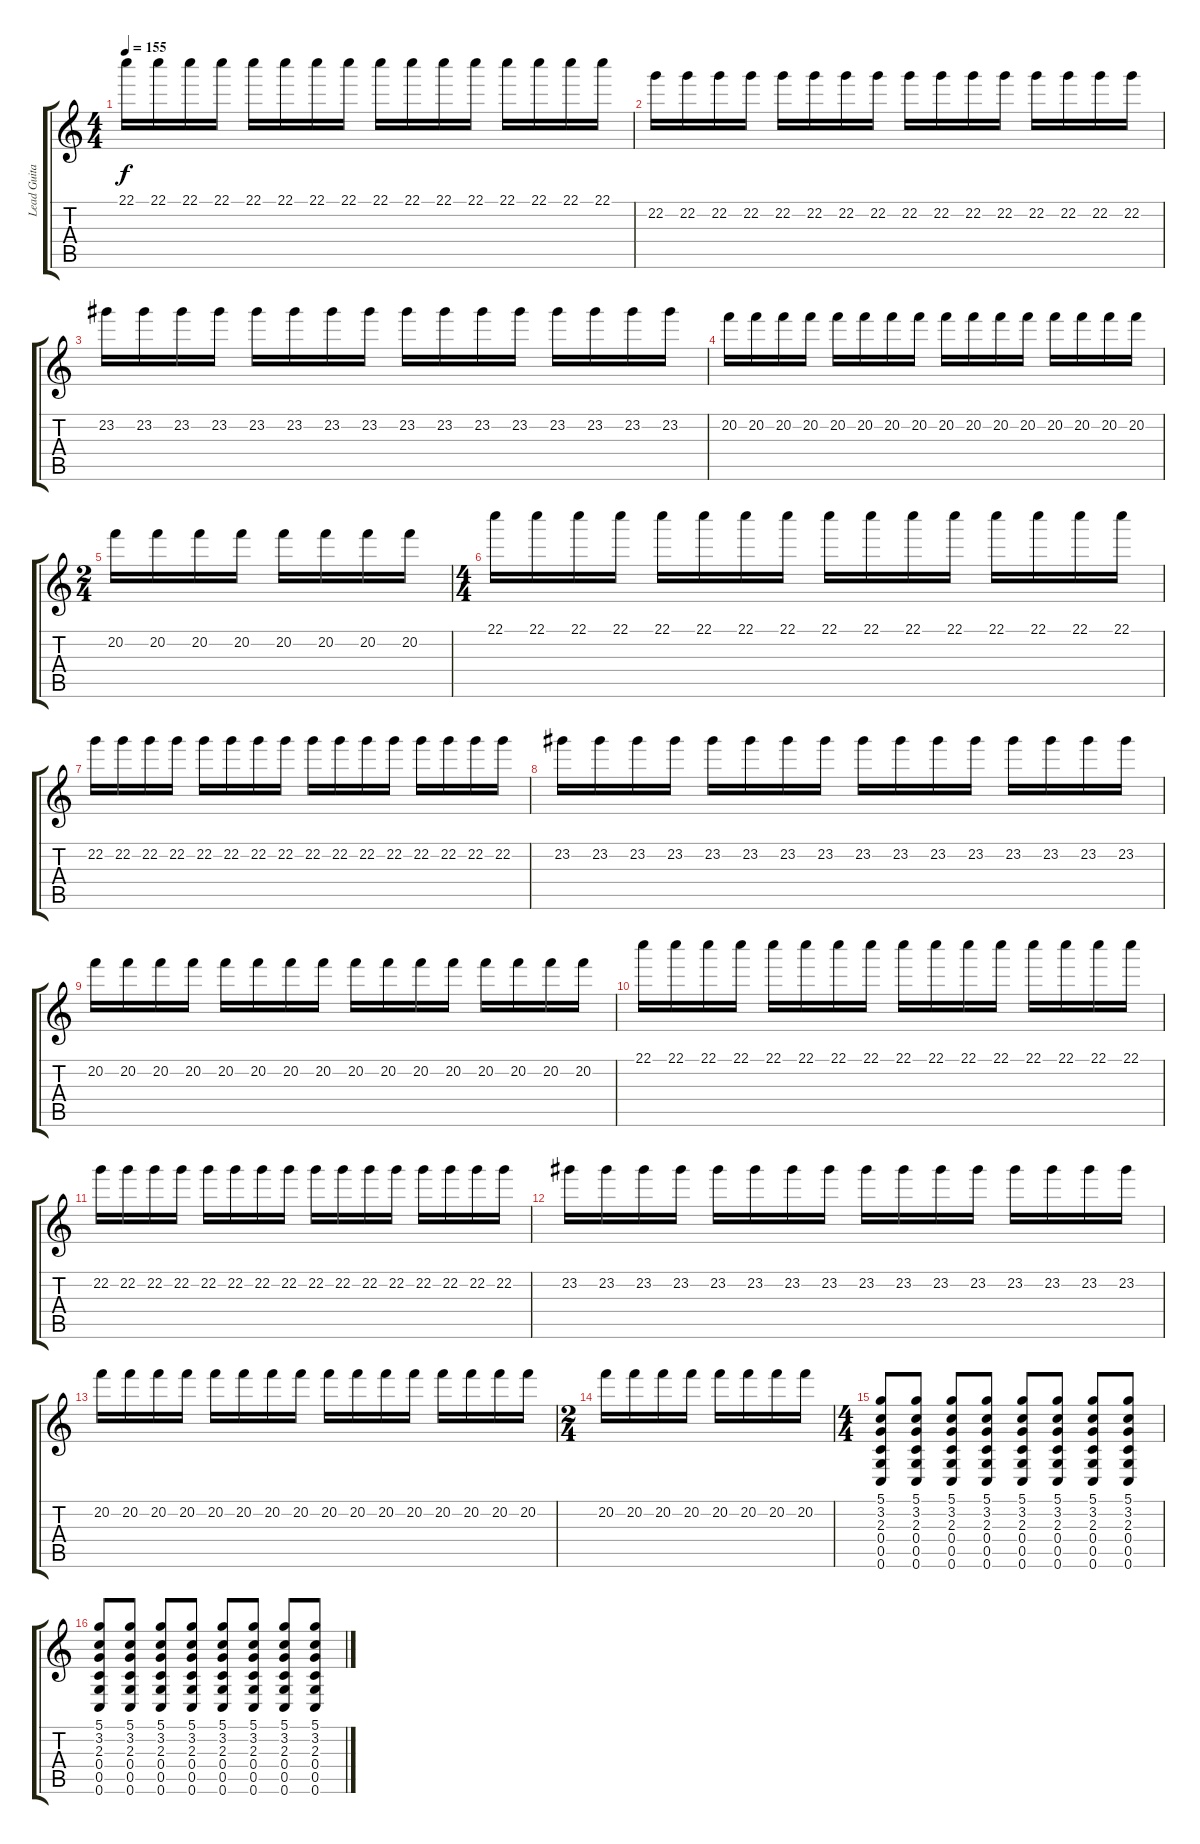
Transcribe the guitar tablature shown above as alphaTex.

\track ("Lead Guitar (Drop C)" "Lead Guita") {instrument distortionguitar}
\staff {score tabs}
\tuning (D4 A3 F3 C3 G2 C2) {hide}
\ts (4 4)
\tempo 155
\clef g2
\ks c
22.1.16{dy f} 22.1.16 22.1.16 22.1.16 22.1.16 22.1.16 22.1.16 22.1.16 22.1.16 22.1.16 22.1.16 22.1.16 22.1.16 22.1.16 22.1.16 22.1.16 |
22.2.16 22.2.16 22.2.16 22.2.16 22.2.16 22.2.16 22.2.16 22.2.16 22.2.16 22.2.16 22.2.16 22.2.16 22.2.16 22.2.16 22.2.16 22.2.16 |
23.2.16 23.2.16 23.2.16 23.2.16 23.2.16 23.2.16 23.2.16 23.2.16 23.2.16 23.2.16 23.2.16 23.2.16 23.2.16 23.2.16 23.2.16 23.2.16 |
20.2.16 20.2.16 20.2.16 20.2.16 20.2.16 20.2.16 20.2.16 20.2.16 20.2.16 20.2.16 20.2.16 20.2.16 20.2.16 20.2.16 20.2.16 20.2.16 |
\ts (2 4)
20.2.16 20.2.16 20.2.16 20.2.16 20.2.16 20.2.16 20.2.16 20.2.16 |
\ts (4 4)
22.1.16 22.1.16 22.1.16 22.1.16 22.1.16 22.1.16 22.1.16 22.1.16 22.1.16 22.1.16 22.1.16 22.1.16 22.1.16 22.1.16 22.1.16 22.1.16 |
22.2.16 22.2.16 22.2.16 22.2.16 22.2.16 22.2.16 22.2.16 22.2.16 22.2.16 22.2.16 22.2.16 22.2.16 22.2.16 22.2.16 22.2.16 22.2.16 |
23.2.16 23.2.16 23.2.16 23.2.16 23.2.16 23.2.16 23.2.16 23.2.16 23.2.16 23.2.16 23.2.16 23.2.16 23.2.16 23.2.16 23.2.16 23.2.16 |
20.2.16 20.2.16 20.2.16 20.2.16 20.2.16 20.2.16 20.2.16 20.2.16 20.2.16 20.2.16 20.2.16 20.2.16 20.2.16 20.2.16 20.2.16 20.2.16 |
22.1.16 22.1.16 22.1.16 22.1.16 22.1.16 22.1.16 22.1.16 22.1.16 22.1.16 22.1.16 22.1.16 22.1.16 22.1.16 22.1.16 22.1.16 22.1.16 |
22.2.16 22.2.16 22.2.16 22.2.16 22.2.16 22.2.16 22.2.16 22.2.16 22.2.16 22.2.16 22.2.16 22.2.16 22.2.16 22.2.16 22.2.16 22.2.16 |
23.2.16 23.2.16 23.2.16 23.2.16 23.2.16 23.2.16 23.2.16 23.2.16 23.2.16 23.2.16 23.2.16 23.2.16 23.2.16 23.2.16 23.2.16 23.2.16 |
20.2.16 20.2.16 20.2.16 20.2.16 20.2.16 20.2.16 20.2.16 20.2.16 20.2.16 20.2.16 20.2.16 20.2.16 20.2.16 20.2.16 20.2.16 20.2.16 |
\ts (2 4)
20.2.16 20.2.16 20.2.16 20.2.16 20.2.16 20.2.16 20.2.16 20.2.16 |
\ts (4 4)
(5.1 3.2 2.3 0.4 0.5 0.6).8 (5.1 3.2 2.3 0.4 0.5 0.6).8 (5.1 3.2 2.3 0.4 0.5 0.6).8 (5.1 3.2 2.3 0.4 0.5 0.6).8 (5.1 3.2 2.3 0.4 0.5 0.6).8 (5.1 3.2 2.3 0.4 0.5 0.6).8 (5.1 3.2 2.3 0.4 0.5 0.6).8 (5.1 3.2 2.3 0.4 0.5 0.6).8 |
(5.1 3.2 2.3 0.4 0.5 0.6).8 (5.1 3.2 2.3 0.4 0.5 0.6).8 (5.1 3.2 2.3 0.4 0.5 0.6).8 (5.1 3.2 2.3 0.4 0.5 0.6).8 (5.1 3.2 2.3 0.4 0.5 0.6).8 (5.1 3.2 2.3 0.4 0.5 0.6).8 (5.1 3.2 2.3 0.4 0.5 0.6).8 (5.1 3.2 2.3 0.4 0.5 0.6).8
